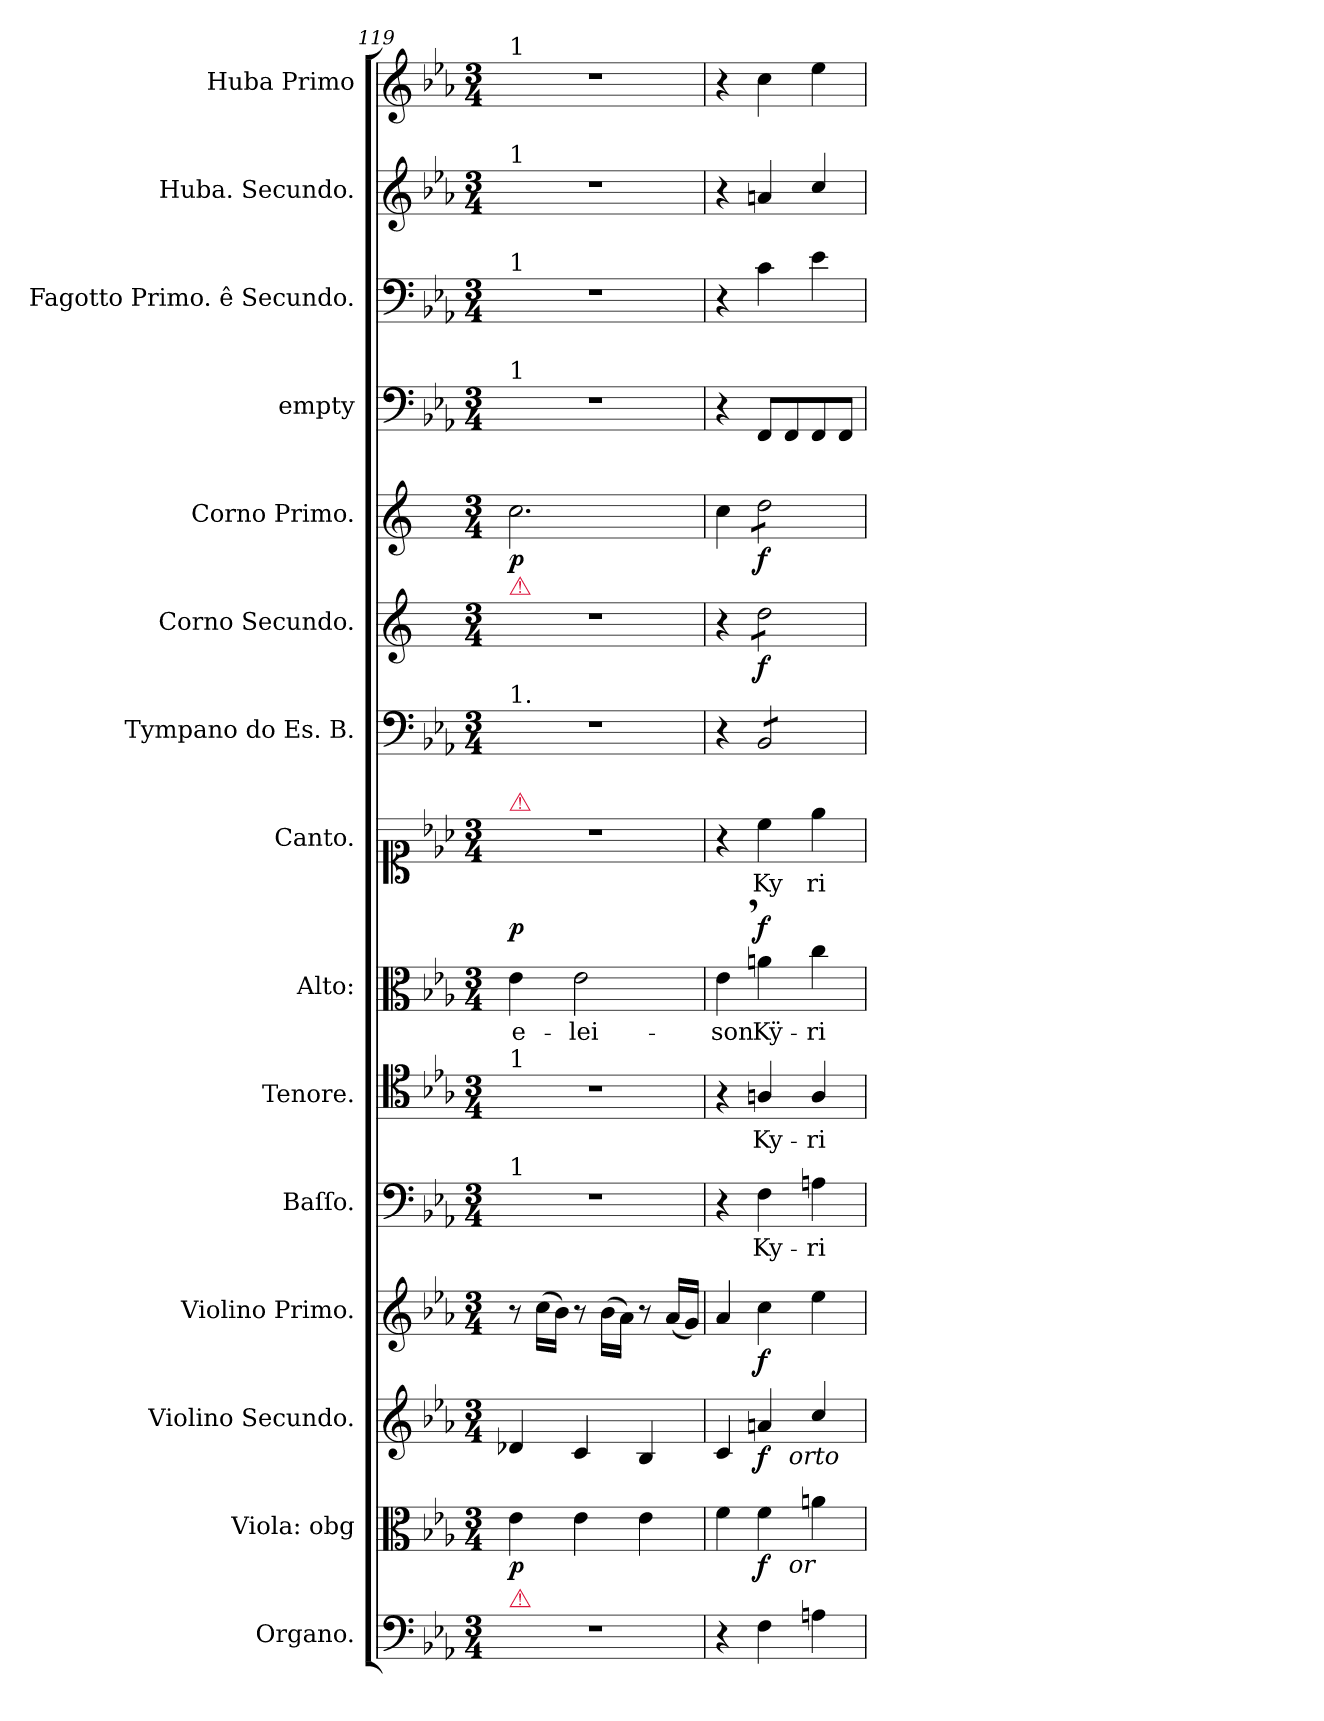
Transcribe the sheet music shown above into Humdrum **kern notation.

**kern	**kern	**dynam	**kern	**dynam	**kern	**dynam	**kern	**text	**kern	**text	**kern	**text	**dynam	**kern	**text	**kern	**kern	**dynam	**kern	**dynam	**kern	**kern	**kern	**kern
*part15	*part14	*part14	*part13	*part13	*part12	*part12	*part11	*part11	*part10	*part10	*part9	*part9	*part9	*part8	*part8	*part7	*part6	*part6	*part5	*part5	*part4	*part3	*part2	*part1
*staff15	*staff14	*staff14	*staff13	*staff13	*staff12	*staff12	*staff11	*staff11	*staff10	*staff10	*staff9	*staff9	*staff9	*staff8	*staff8	*staff7	*staff6	*staff6	*staff5	*staff5	*staff4	*staff3	*staff2	*staff1
*I"Organo.	*I"Viola: obg	*	*I"Violino Secundo.	*	*I"Violino Primo.	*	*I"Baſſo.	*	*I"Tenore.	*	*I"Alto:	*	*	*I"Canto.	*	*I"Tympano do Es. B.	*I"Corno Secundo.	*	*I"Corno Primo.	*	*I"empty	*I"Fagotto Primo. ê Secundo.	*I"Huba. Secundo.	*I"Huba Primo
*I'org	*I'vla	*	*	*	*I'vl I	*	*I'B	*	*I'T	*	*I'A	*	*	*I'C	*	*	*	*	*I'cor I	*	*	*	*	*
*clefF4	*clefC3	*	*clefG2	*	*clefG2	*	*clefF4	*	*clefC4	*	*clefC3	*	*	*clefC1	*	*clefF4	*clefG2	*	*clefG2	*	*clefF4	*clefF4	*clefG2	*clefG2
*	*	*	*	*	*	*	*	*	*	*	*	*	*	*	*	*	*ITrd5c9	*	*ITrd5c9	*	*	*	*	*
*k[b-e-a-]	*k[b-e-a-]	*	*k[b-e-a-]	*	*k[b-e-a-]	*	*k[b-e-a-]	*	*k[b-e-a-]	*	*k[b-e-a-]	*	*	*k[b-e-a-]	*	*k[b-e-a-]	*k[b-e-a-]	*	*k[b-e-a-]	*	*k[b-e-a-]	*k[b-e-a-]	*k[b-e-a-]	*k[b-e-a-]
*E-:	*E-:	*	*E-:	*	*E-:	*	*E-:	*	*E-:	*	*E-:	*	*	*E-:	*	*E-:	*E-:	*	*E-:	*	*	*	*E-:	*E-:
*M3/4	*M3/4	*	*M3/4	*	*M3/4	*	*M3/4	*	*M3/4	*	*M3/4	*	*	*M3/4	*	*M3/4	*M3/4	*	*M3/4	*	*M3/4	*M3/4	*M3/4	*M3/4
=119	=119	=119	=119	=119	=119	=119	=119	=119	=119	=119	=119	=119	=119	=119	=119	=119	=119	=119	=119	=119	=119	=119	=119	=119
!	!	!	!	!	!	!	!	!	!	!	!	!	!	!	!	!	!	!	!	!	!	!	!	!LO:TX:a:t=1
!	!	!	!	!	!	!	!	!	!	!	!	!	!	!	!	!	!	!	!	!	!	!	!LO:TX:a:t=1	!
!	!	!	!	!	!	!	!	!	!	!	!	!	!	!	!	!	!	!	!	!	!	!LO:TX:a:t=1	!	!
!	!	!	!	!	!	!	!	!	!	!	!	!	!	!	!	!	!	!	!	!	!LO:TX:a:t=1	!	!	!
!	!	!	!	!	!	!	!	!	!	!	!	!	!	!	!	!	!LO:TX:a:color=crimson:t=⚠	!	!	!	!	!	!	!
!	!	!	!	!	!	!	!	!	!	!	!	!	!	!	!	!LO:TX:a:t=1.	!	!	!	!	!	!	!	!
!	!	!	!	!	!	!	!	!	!	!	!	!	!	!LO:TX:a:color=crimson:t=⚠	!	!	!	!	!	!	!	!	!	!
!	!	!	!	!	!	!	!	!	!LO:TX:a:t=1	!	!	!	!	!	!	!	!	!	!	!	!	!	!	!
!	!	!	!	!	!	!	!LO:TX:a:t=1	!	!	!	!	!	!	!	!	!	!	!	!	!	!	!	!	!
!LO:TX:a:color=crimson:t=⚠	!	!	!	!	!	!	!	!	!	!	!	!	!	!	!	!	!	!	!	!	!	!	!	!
!	!	!	!	!	!	!	!	!	!	!	!	!	!LO:DY:b	!	!	!	!	!	!	!	!	!	!	!
2.r	4e-\	p	4d-X/	.	8r	.	2.r	.	2.r	.	4e-\	e-	p	2.r	.	2.r	2.r	.	2.e-\	p	2.r	2.r	2.r	2.r
.	.	.	.	.	(>16cc\LL	.	.	.	.	.	.	.	.	.	.	.	.	.	.	.	.	.	.	.
.	.	.	.	.	16b-\JJ)	.	.	.	.	.	.	.	.	.	.	.	.	.	.	.	.	.	.	.
.	4e-\	.	4c/	.	8r	.	.	.	.	.	2e-\	-lei-	.	.	.	.	.	.	.	.	.	.	.	.
.	.	.	.	.	(>16b-\LL	.	.	.	.	.	.	.	.	.	.	.	.	.	.	.	.	.	.	.
.	.	.	.	.	16a-\JJ)	.	.	.	.	.	.	.	.	.	.	.	.	.	.	.	.	.	.	.
.	4e-\	.	4B-/	.	8r	.	.	.	.	.	.	.	.	.	.	.	.	.	.	.	.	.	.	.
.	.	.	.	.	(<16a-/LL	.	.	.	.	.	.	.	.	.	.	.	.	.	.	.	.	.	.	.
.	.	.	.	.	16g/JJ)	.	.	.	.	.	.	.	.	.	.	.	.	.	.	.	.	.	.	.
=120	=120	=120	=120	=120	=120	=120	=120	=120	=120	=120	=120	=120	=120	=120	=120	=120	=120	=120	=120	=120	=120	=120	=120	=120
4r	4f\	.	4c/	.	4a-/	.	4r	.	4r	.	4e-,<\	-son	.	4r	.	4r	4r	.	4e-\	.	4r	4r	4r	4r
!	!	!LO:DY:b:t=%s or	!	!LO:DY:b:t=%s orto	!	!	!	!LO:LY:i	!	!LO:LY:i	!	!	!LO:DY:b	!	!	!	!	!	!	!	!	!	!	!
*	*	*	*	*	*	*	*	*	*	*	*	*	*	*	*	*tremolo	*	*	*	*	*	*	*	*
*	*	*	*	*	*	*	*	*	*	*	*	*	*	*	*	*	*tremolo	*	*	*	*	*	*	*
*	*	*	*	*	*	*	*	*	*	*	*	*	*	*	*	*	*	*	*tremolo	*	*	*	*	*
4F\	4f\	f	4an/	f	4cc\	f	4F\	Ky-	4An/	Ky-	4an\	Kÿ-	f	4cc\	Ky	8BB-/L	8f\L	f	8f\L	f	8FF/L	4c\	4an/	4cc\
.	.	.	.	.	.	.	.	.	.	.	.	.	.	.	.	8BB-/	8f\	.	8f\	.	8FF/	.	.	.
!	!	!	!	!	!	!	!	!LO:LY:i	!	!LO:LY:i	!	!	!	!	!	!	!	!	!	!	!	!	!	!
4An\	4an\	.	4cc/	.	4ee-\	.	4An\	-ri-	4A/	-ri-	4cc\	ri-	.	4ee-\	ri-	8BB-/	8f\	.	8f\	.	8FF/	4e-\	4cc/	4ee-\
.	.	.	.	.	.	.	.	.	.	.	.	.	.	.	.	8BB-/J	8f\J	.	8f\J	.	8FF/J	.	.	.
*	*	*	*	*	*	*	*	*	*	*	*	*	*	*	*	*	*	*	*Xtremolo	*	*	*	*	*
*	*	*	*	*	*	*	*	*	*	*	*	*	*	*	*	*	*Xtremolo	*	*	*	*	*	*	*
*	*	*	*	*	*	*	*	*	*	*	*	*	*	*	*	*Xtremolo	*	*	*	*	*	*	*	*
=	=	=	=	=	=	=	=	=	=	=	=	=	=	=	=	=	=	=	=	=	=	=	=	=
*-	*-	*-	*-	*-	*-	*-	*-	*-	*-	*-	*-	*-	*-	*-	*-	*-	*-	*-	*-	*-	*-	*-	*-	*-
